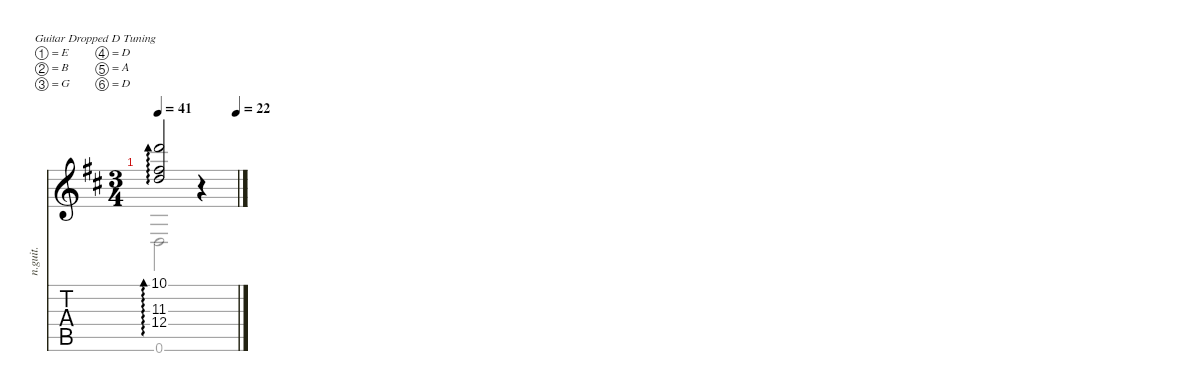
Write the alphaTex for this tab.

\defaultSystemsLayout 4
\hideDynamics
\bracketExtendMode nobrackets
\track ("Nylon Guitar" "n.guit.") {instrument acousticguitarnylon}
\staff {score tabs}
\tuning (E4 B3 G3 D3 A2 D2)
\voice
\ts (3 4)
\tempo 41
\tempo (22 0.99375)
\clef g2
\ks d
(10.1{acc forcenatural} 11.3{acc #} 12.4{acc forcenatural}).2{ad 0 dy mp beam Up} r.4{beam Up}
\voice
\clef g2
\ottava regular
\simile none
\ks d
0.6{t acc forcenatural}.2{dy mp beam Down}
